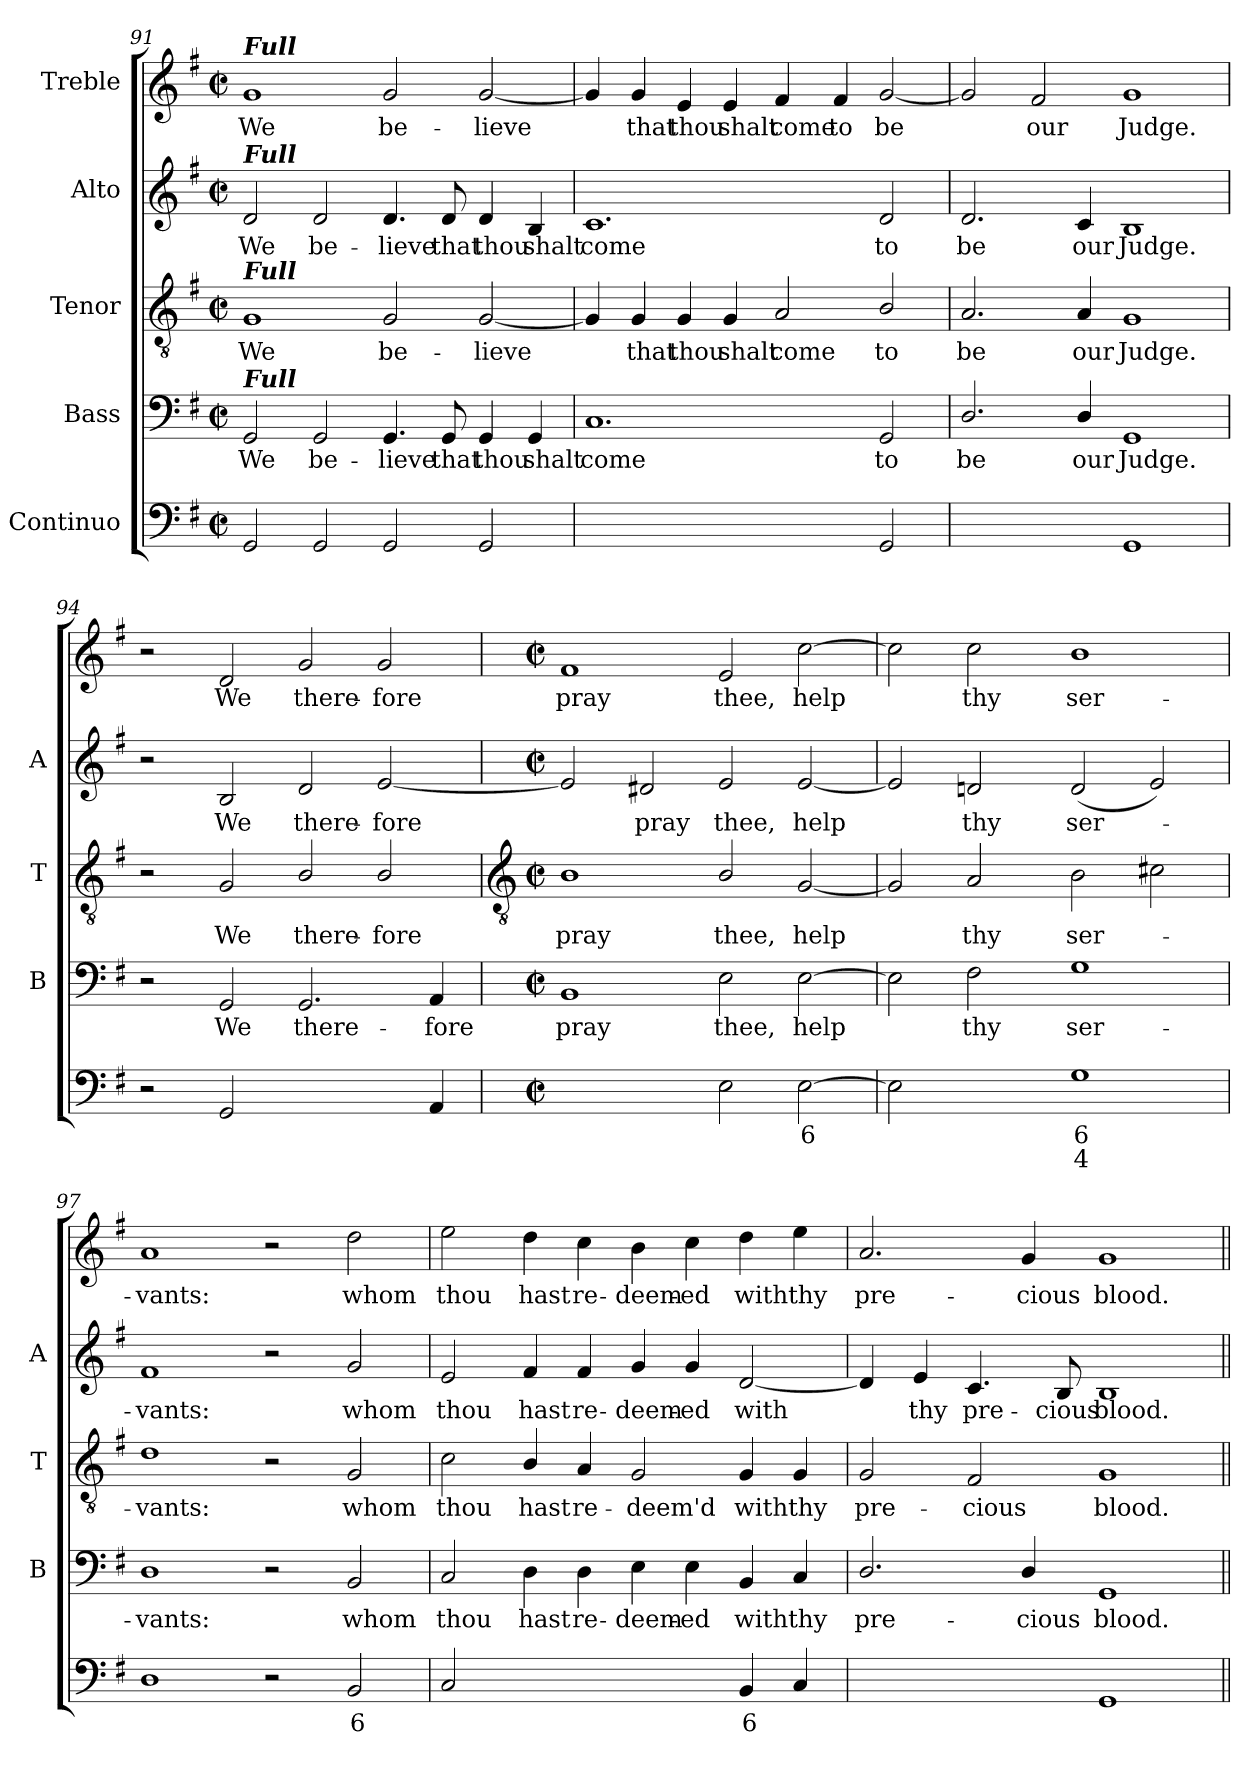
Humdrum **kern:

**kern	**text	**text	**kern	**text	**kern	**text	**kern	**text	**kern	**text
*part5	*part5	*part5	*part4	*part4	*part3	*part3	*part2	*part2	*part1	*part1
*staff5	*staff5	*staff5	*staff4	*staff4	*staff3	*staff3	*staff2	*staff2	*staff1	*staff1
*I"Continuo	*	*	*I"Bass	*	*I"Tenor	*	*I"Alto	*	*I"Treble	*
*	*	*	*I'B	*	*I'T	*	*I'A	*	*	*
!!LO:LB:g=z
*clefF4	*	*	*clefF4	*	*clefGv2	*	*clefG2	*	*clefG2	*
*k[f#]	*	*	*k[f#]	*	*k[f#]	*	*k[f#]	*	*k[f#]	*
*G:	*	*	*G:	*	*G:	*	*G:	*	*G:	*
*M4/2	*	*	*M4/2	*	*M4/2	*	*M4/2	*	*M4/2	*
*met(c|)	*	*	*met(c|)	*	*met(c|)	*	*met(c|)	*	*met(c|)	*
=91	=91	=91	=91	=91	=91	=91	=91	=91	=91	=91
!	!	!	!	!	!	!	!	!	!LO:TX:a:Bi:t=Full	!
!	!	!	!	!	!	!	!LO:TX:a:Bi:t=Full	!	!	!
!	!	!	!	!	!LO:TX:a:Bi:t=Full	!	!	!	!	!
!	!	!	!LO:TX:a:Bi:t=Full	!	!	!	!	!	!	!
!	!	!	!	!LO:LY:b	!	!LO:LY:b	!	!LO:LY:b	!	!LO:LY:b
2GG	.	.	2GG	We	1G	We	2d	We	1g	We
!	!	!	!	!LO:LY:b	!	!	!	!LO:LY:b	!	!
2GG	.	.	2GG	be-	.	.	2d	be-	.	.
!	!	!	!	!LO:LY:b	!	!LO:LY:b	!	!LO:LY:b	!	!LO:LY:b
2GG	.	.	4.GG	-lieve	2G	be-	4.d	-lieve	2g	be-
!	!	!	!	!LO:LY:b	!	!	!	!LO:LY:b	!	!
.	.	.	8GG	that	.	.	8d	that	.	.
!	!	!	!	!LO:LY:b	!	!LO:LY:b	!	!LO:LY:b	!	!LO:LY:b
2GG	.	.	4GG	thou	[2G	-lieve	4d	thou	[2g	-lieve
!	!	!	!	!LO:LY:b	!	!	!	!LO:LY:b	!	!
.	.	.	4GG	shalt	.	.	4B	shalt	.	.
=92	=92	=92	=92	=92	=92	=92	=92	=92	=92	=92
!	!	!	!	!LO:LY:b	!	!	!	!LO:LY:b	!	!
[1Cyy	.	.	1.C	come	4G]	.	1.c	come	4g]	.
!	!	!	!	!	!	!LO:LY:b	!	!	!	!LO:LY:b
.	.	.	.	.	4G	that	.	.	4g	that
!	!	!	!	!	!	!LO:LY:b	!	!	!	!LO:LY:b
.	.	.	.	.	4G	thou	.	.	4e	thou
!	!	!	!	!	!	!LO:LY:b	!	!	!	!LO:LY:b
.	.	.	.	.	4G	shalt	.	.	4e	shalt
!	!LO:LY:b	!LO:LY:b	!	!	!	!LO:LY:b	!	!	!	!LO:LY:b
2Cyy]	6	4	.	.	2A	come	.	.	4f#	come
!	!	!	!	!	!	!	!	!	!	!LO:LY:b
.	.	.	.	.	.	.	.	.	4f#	to
!	!	!	!	!LO:LY:b	!	!LO:LY:b	!	!LO:LY:b	!	!LO:LY:b
2GG	.	.	2GG	to	2B/	to	2d	to	[2g	be
=93	=93	=93	=93	=93	=93	=93	=93	=93	=93	=93
!	!LO:LY:b	!	!	!LO:LY:b	!	!LO:LY:b	!	!LO:LY:b	!	!
[2Dyy	4	.	2.D/	be	2.A	be	2.d	be	2g]	.
!	!LO:LY:b	!	!	!	!	!	!	!	!	!LO:LY:b
2Dyy]	3	.	.	.	.	.	.	.	2f#	our
!	!	!	!	!LO:LY:b	!	!LO:LY:b	!	!LO:LY:b	!	!
.	.	.	4D/	our	4A	our	4c	our	.	.
!	!	!	!	!LO:LY:b	!	!LO:LY:b	!	!LO:LY:b	!	!LO:LY:b
1GG	.	.	1GG	Judge.	1G	Judge.	1B	Judge.	1g	Judge.
=94	=94	=94	=94	=94	=94	=94	=94	=94	=94	=94
2r	.	.	2r	.	2r	.	2r	.	2r	.
!	!	!	!	!LO:LY:b	!	!LO:LY:b	!	!LO:LY:b	!	!LO:LY:b
2GG	.	.	2GG	We	2G	We	2B	We	2d	We
!	!LO:LY:b	!	!	!LO:LY:b	!	!LO:LY:b	!	!LO:LY:b	!	!LO:LY:b
[2GGyy	5	.	2.GG	there-	2B/	there-	2d	there-	2g	there-
!	!LO:LY:b	!	!	!	!	!LO:LY:b	!	!LO:LY:b	!	!LO:LY:b
4GGyy]	6	.	.	.	2B/	-fore	[2e	-fore	2g	-fore
!	!	!	!	!LO:LY:b	!	!	!	!	!	!
4AA	.	.	4AA	-fore	.	.	.	.	.	.
!!LO:LB:g=z
=95	=95	=95	=95	=95	=95	=95	=95	=95	=95	=95
*	*	*	*	*	*clefGv2	*	*	*	*	*
*M4/2	*	*	*M4/2	*	*M4/2	*	*M4/2	*	*M4/2	*
*met(c|)	*	*	*met(c|)	*	*met(c|)	*	*met(c|)	*	*met(c|)	*
!	!LO:LY:b	!	!	!LO:LY:b	!	!LO:LY:b	!	!	!	!LO:LY:b
[2BByy	4	.	1BB	pray	1B	pray	2e]	.	1f#	pray
!	!LO:LY:b	!	!	!	!	!	!	!LO:LY:b	!	!
2BByy]	3	.	.	.	.	.	2d#X	pray	.	.
!	!	!	!	!LO:LY:b	!	!LO:LY:b	!	!LO:LY:b	!	!LO:LY:b
2E	.	.	2E	thee,	2B/	thee,	2e	thee,	2e	thee,
!	!LO:LY:b	!	!	!LO:LY:b	!	!LO:LY:b	!	!LO:LY:b	!	!LO:LY:b
[2E	6	.	[2E	help	[2G	help	[2e	help	[2cc	help
=96	=96	=96	=96	=96	=96	=96	=96	=96	=96	=96
2E]	.	.	2E]	.	2G]	.	2e]	.	2cc]	.
!	!LO:LY:b	!LO:LY:b	!	!LO:LY:b	!	!LO:LY:b	!	!LO:LY:b	!	!LO:LY:b
[4F#yy	6	5	2F#	thy	2A	thy	2dn	thy	2cc	thy
!	!LO:LY:b	!LO:LY:b	!	!	!	!	!	!	!	!
4F#yy]	5	3	.	.	.	.	.	.	.	.
!	!LO:LY:b	!LO:LY:b	!	!LO:LY:b	!	!LO:LY:b	!	!LO:LY:b	!	!LO:LY:b
1G	6	4	1G	ser-	2B	ser-	(<2d	ser-	1b	ser-
.	.	.	.	.	2c#X	.	2e)	.	.	.
=97	=97	=97	=97	=97	=97	=97	=97	=97	=97	=97
!	!	!	!	!LO:LY:b	!	!LO:LY:b	!	!LO:LY:b	!	!LO:LY:b
1D	.	.	1D	-vants:	1d	vants:	1f#	vants:	1a	-vants:
2r	.	.	2r	.	2r	.	2r	.	2r	.
!	!LO:LY:b	!	!	!LO:LY:b	!	!LO:LY:b	!	!LO:LY:b	!	!LO:LY:b
2BB	6	.	2BB	whom	2G	whom	2g	whom	2dd	whom
=98	=98	=98	=98	=98	=98	=98	=98	=98	=98	=98
!	!	!	!	!LO:LY:b	!	!LO:LY:b	!	!LO:LY:b	!	!LO:LY:b
2C	.	.	2C	thou	2c	thou	2e	thou	2ee	thou
!	!LO:LY:b	!LO:LY:b	!	!LO:LY:b	!	!LO:LY:b	!	!LO:LY:b	!	!LO:LY:b
[4Dyy	8	6	4D	hast	4B/	hast	4f#	hast	4dd	hast
!	!LO:LY:b	!LO:LY:b	!	!LO:LY:b	!	!LO:LY:b	!	!LO:LY:b	!	!LO:LY:b
4Dyy]	7	5	4D	re-	4A	re-	4f#	re-	4cc	re-
!	!LO:LY:b	!	!	!LO:LY:b	!	!LO:LY:b	!	!LO:LY:b	!	!LO:LY:b
[4Eyy	5	.	4E	-deem-	2G	-deem'd	4g	-deem-	4b	-deem-
!	!LO:LY:b	!	!	!LO:LY:b	!	!	!	!LO:LY:b	!	!LO:LY:b
4Eyy]	6	.	4E	-ed	.	.	4g	-ed	4cc	-ed
!	!LO:LY:b	!	!	!LO:LY:b	!	!LO:LY:b	!	!LO:LY:b	!	!LO:LY:b
4BB	6	.	4BB	with	4G	with	[2d	with	4dd	with
!	!	!	!	!LO:LY:b	!	!LO:LY:b	!	!	!	!LO:LY:b
4C	.	.	4C	thy	4G	thy	.	.	4ee	thy
=99	=99	=99	=99	=99	=99	=99	=99	=99	=99	=99
!	!LO:LY:b	!	!	!LO:LY:b	!	!LO:LY:b	!	!	!	!LO:LY:b
[2D/yy	4	.	2.D/	pre-	2G	pre-	4d]	.	2.a	pre-
!	!	!	!	!	!	!	!	!LO:LY:b	!	!
.	.	.	.	.	.	.	4e	thy	.	.
!	!LO:LY:b	!	!	!	!	!LO:LY:b	!	!LO:LY:b	!	!
2D/yy]	3	.	.	.	2F#	-cious	4.c	pre-	.	.
!	!	!	!	!LO:LY:b	!	!	!	!	!	!LO:LY:b
.	.	.	4D/	-cious	.	.	.	.	4g	-cious
!	!	!	!	!	!	!	!	!LO:LY:b	!	!
.	.	.	.	.	.	.	8B	-cious	.	.
!	!	!	!	!LO:LY:b	!	!LO:LY:b	!	!LO:LY:b	!	!LO:LY:b
1GG	.	.	1GG	blood.	1G	blood.	1B	blood.	1g	blood.
=||	=||	=||	=||	=||	=||	=||	=||	=||	=||	=||
*-	*-	*-	*-	*-	*-	*-	*-	*-	*-	*-
